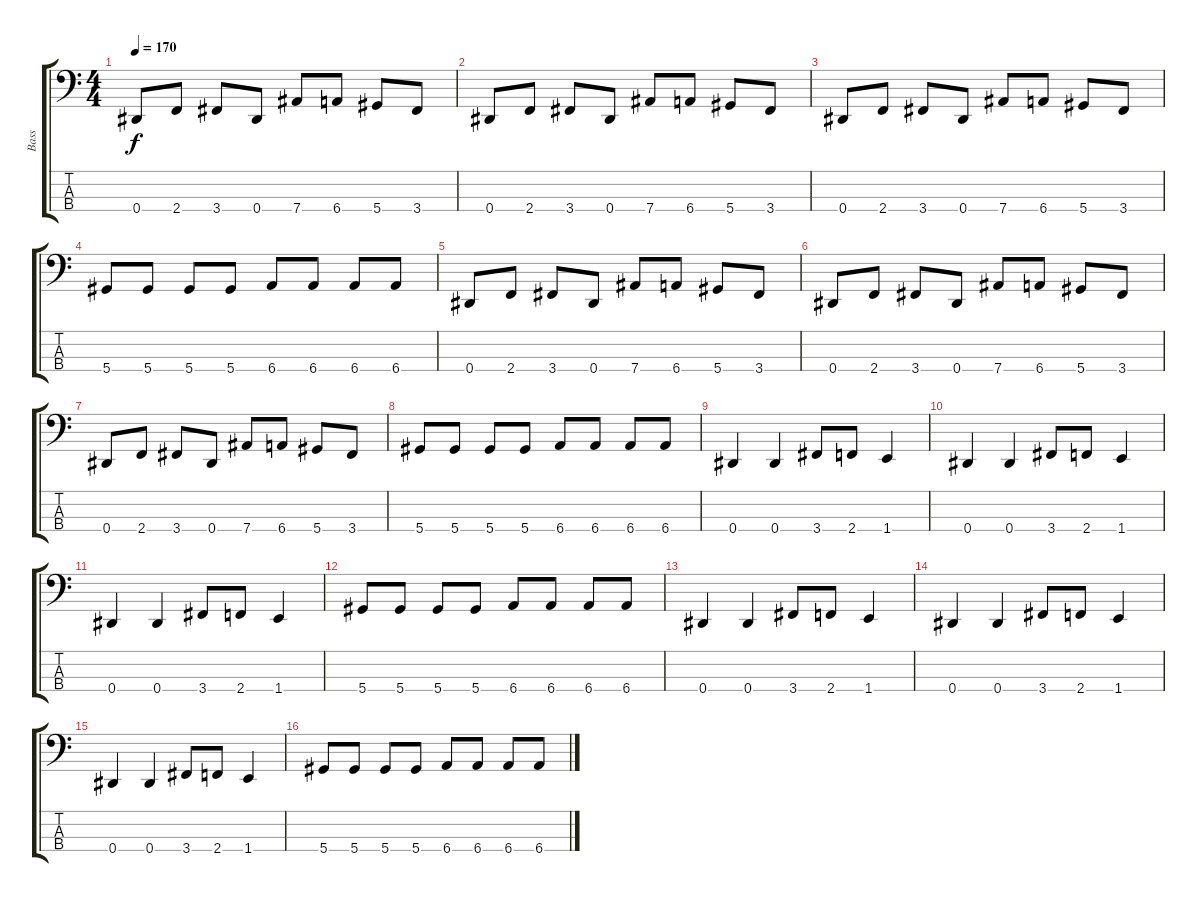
\track ("Bass" "Bass") {instrument electricbassfinger}
\staff {score tabs}
\tuning (Gb2 Db2 Ab1 Eb1) {hide}
\ts (4 4)
\tempo 170
\clef f4
\ks c
0.4.8{dy f} 2.4.8 3.4.8 0.4.8 7.4.8 6.4.8 5.4.8 3.4.8 |
0.4.8 2.4.8 3.4.8 0.4.8 7.4.8 6.4.8 5.4.8 3.4.8 |
0.4.8 2.4.8 3.4.8 0.4.8 7.4.8 6.4.8 5.4.8 3.4.8 |
5.4.8 5.4.8 5.4.8 5.4.8 6.4.8 6.4.8 6.4.8 6.4.8 |
0.4.8 2.4.8 3.4.8 0.4.8 7.4.8 6.4.8 5.4.8 3.4.8 |
0.4.8 2.4.8 3.4.8 0.4.8 7.4.8 6.4.8 5.4.8 3.4.8 |
0.4.8 2.4.8 3.4.8 0.4.8 7.4.8 6.4.8 5.4.8 3.4.8 |
5.4.8 5.4.8 5.4.8 5.4.8 6.4.8 6.4.8 6.4.8 6.4.8 |
0.4.4 0.4.4 3.4.8 2.4.8 1.4.4 |
0.4.4 0.4.4 3.4.8 2.4.8 1.4.4 |
0.4.4 0.4.4 3.4.8 2.4.8 1.4.4 |
5.4.8 5.4.8 5.4.8 5.4.8 6.4.8 6.4.8 6.4.8 6.4.8 |
0.4.4 0.4.4 3.4.8 2.4.8 1.4.4 |
0.4.4 0.4.4 3.4.8 2.4.8 1.4.4 |
0.4.4 0.4.4 3.4.8 2.4.8 1.4.4 |
5.4.8 5.4.8 5.4.8 5.4.8 6.4.8 6.4.8 6.4.8 6.4.8
